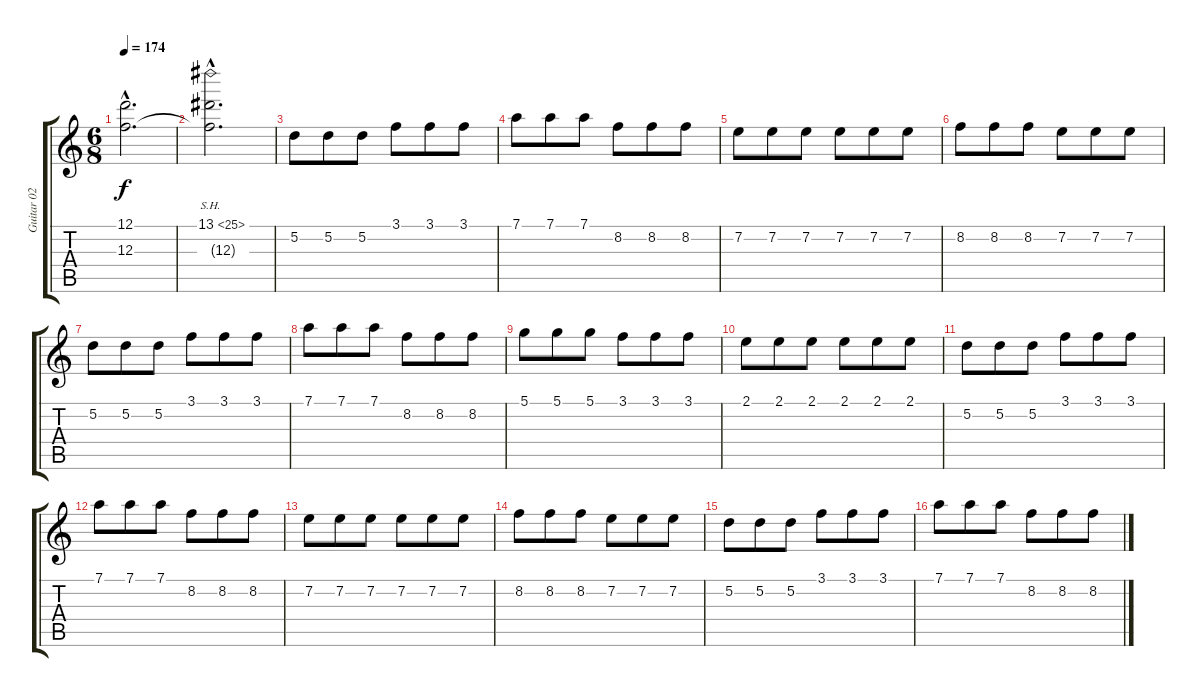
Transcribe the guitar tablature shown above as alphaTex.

\track ("Guitar 02" "Guitar 02") {instrument distortionguitar}
\staff {score tabs}
\tuning (D4 A3 F3 C3 G2 C2) {hide}
\ts (6 8)
\tempo 174
\clef g2
\ks c
(12.1{hac} 12.3{hac t}).2{d dy f} |
(13.1{sh 12 hac} 12.3{hac t}).2{d} |
5.2.8{volume 13} 5.2.8 5.2.8 3.1.8 3.1.8 3.1.8 |
7.1.8 7.1.8 7.1.8 8.2.8 8.2.8 8.2.8 |
7.2.8 7.2.8 7.2.8 7.2.8 7.2.8 7.2.8 |
8.2.8 8.2.8 8.2.8 7.2.8 7.2.8 7.2.8 |
5.2.8 5.2.8 5.2.8 3.1.8 3.1.8 3.1.8 |
7.1.8 7.1.8 7.1.8 8.2.8 8.2.8 8.2.8 |
5.1.8 5.1.8 5.1.8 3.1.8 3.1.8 3.1.8 |
2.1.8 2.1.8 2.1.8 2.1.8 2.1.8 2.1.8 |
5.2.8 5.2.8 5.2.8 3.1.8 3.1.8 3.1.8 |
7.1.8 7.1.8 7.1.8 8.2.8 8.2.8 8.2.8 |
7.2.8 7.2.8 7.2.8 7.2.8 7.2.8 7.2.8 |
8.2.8 8.2.8 8.2.8 7.2.8 7.2.8 7.2.8 |
5.2.8 5.2.8 5.2.8 3.1.8 3.1.8 3.1.8 |
7.1.8 7.1.8 7.1.8 8.2.8 8.2.8 8.2.8
